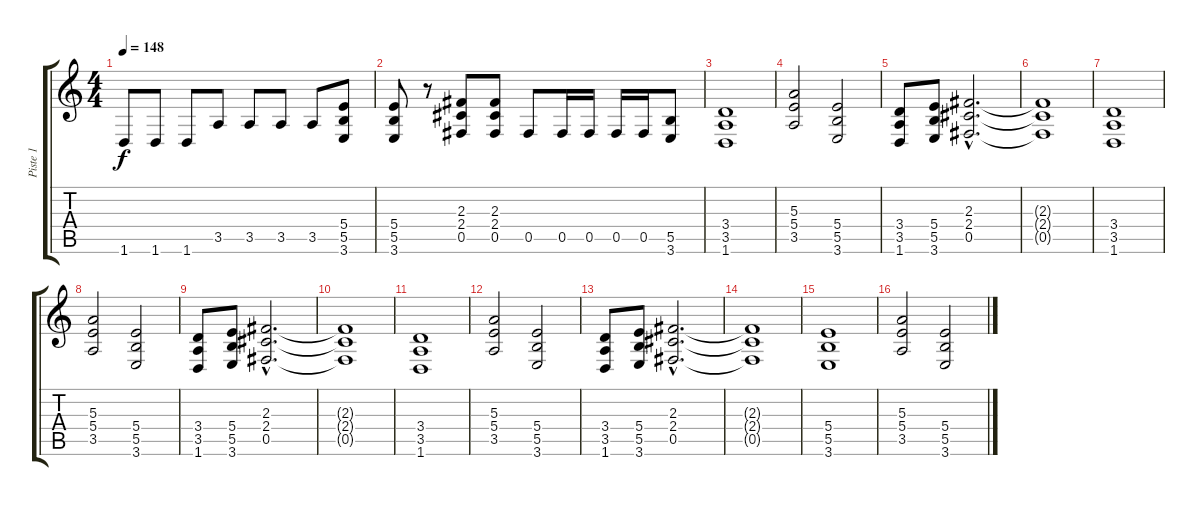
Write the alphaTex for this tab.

\track ("Piste 1" "Piste 1") {instrument distortionguitar}
\staff {score tabs}
\tuning (Db4 Ab3 E3 B2 Gb2 Db2) {hide}
\ts (4 4)
\tempo 148
\clef g2
\ks c
1.6.8{dy f} 1.6.8 1.6.8 3.5.8 3.5.8 3.5.8 3.5.8 (5.4 5.5 3.6).8 |
(5.4 5.5 3.6).8 r.8 (2.3 2.4 0.5).8 (2.3 2.4 0.5).8 0.5.8 0.5.16 0.5.16 0.5.16 0.5.16 (5.5 3.6).8 |
(3.4 3.5 1.6).1 |
(5.3 5.4 3.5).2 (5.4 5.5 3.6).2 |
(3.4 3.5 1.6).8 (5.4 5.5 3.6).8 (2.3{hac} 2.4{hac} 0.5{hac}).2{d} |
(2.3{t} 2.4{t} 0.5{t}).1 |
(3.4 3.5 1.6).1 |
(5.3 5.4 3.5).2 (5.4 5.5 3.6).2 |
(3.4 3.5 1.6).8 (5.4 5.5 3.6).8 (2.3{hac} 2.4{hac} 0.5{hac}).2{d} |
(2.3{t} 2.4{t} 0.5{t}).1 |
(3.4 3.5 1.6).1 |
(5.3 5.4 3.5).2 (5.4 5.5 3.6).2 |
(3.4 3.5 1.6).8 (5.4 5.5 3.6).8 (2.3{hac} 2.4{hac} 0.5{hac}).2{d} |
(2.3{t} 2.4{t} 0.5{t}).1 |
(5.4 5.5 3.6).1 |
(5.3 5.4 3.5).2 (5.4 5.5 3.6).2
